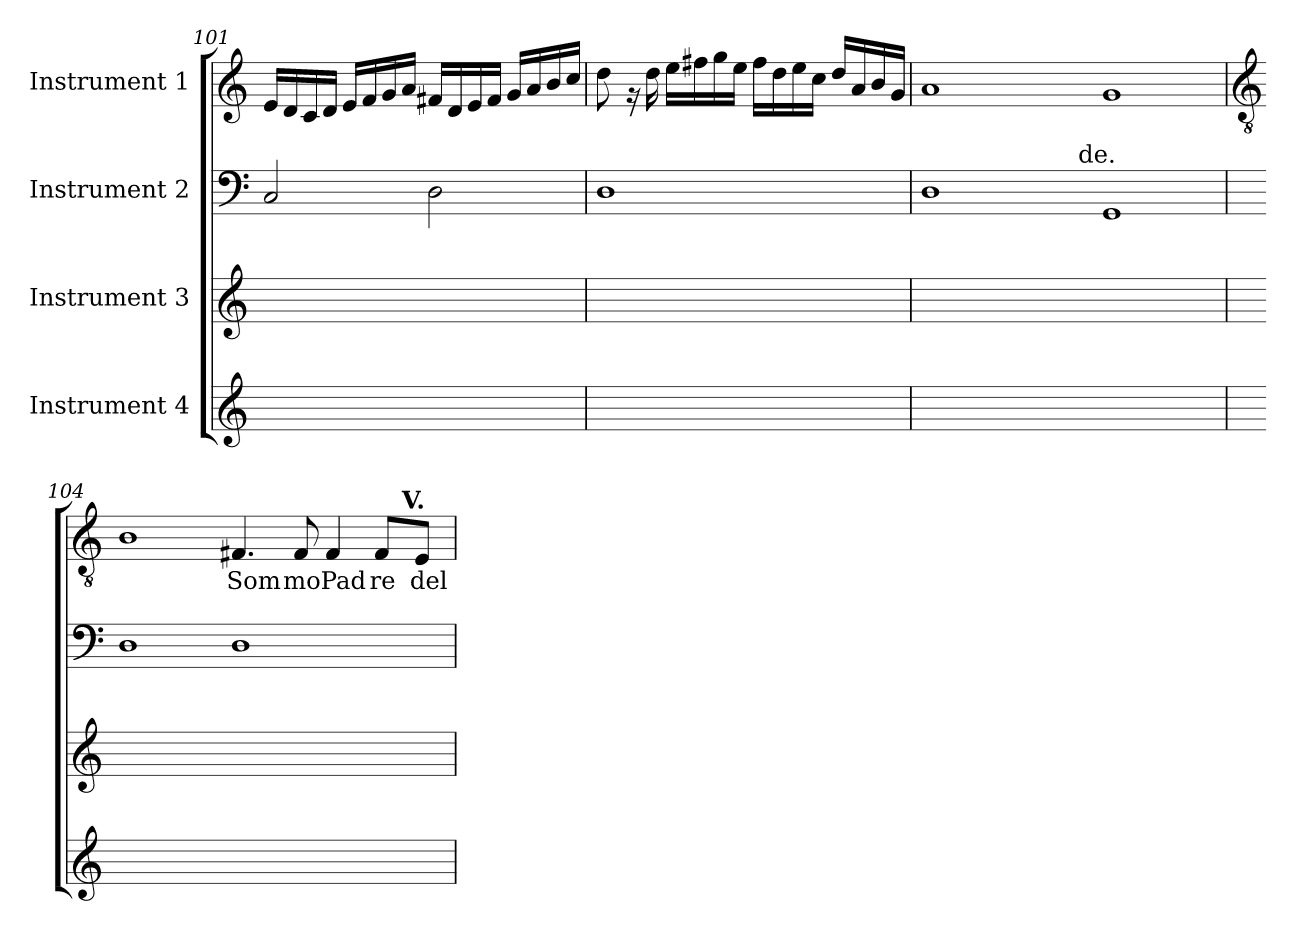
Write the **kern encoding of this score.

**kern	**kern	**kern	**kern	**text
*part4	*part3	*part2	*part1	*part1
*staff4	*staff3	*staff2	*staff1	*staff1
*I"Instrument 4	*I"Instrument 3	*I"Instrument 2	*I"Instrument 1	*
!!LO:LB:g=z
*clefG2	*clefG2	*clefF4	*clefG2	*
*k[]	*k[]	*k[]	*k[]	*
=101	=101	=101	=101	=101
1ryy	1ryy	2C/	16e/LL	.
.	.	.	16d/	.
.	.	.	16c/	.
.	.	.	16d/JJ	.
.	.	.	16e/LL	.
.	.	.	16f/	.
.	.	.	16g/	.
.	.	.	16a/JJ	.
.	.	2D\	16f#X/LL	.
.	.	.	16d/	.
.	.	.	16e/	.
.	.	.	16f#/JJ	.
.	.	.	16g/LL	.
.	.	.	16a/	.
.	.	.	16b/	.
.	.	.	16cc/JJ	.
=102	=102	=102	=102	=102
1ryy	1ryy	1D	8dd\	.
.	.	.	16rg	.
.	.	.	16dd\	.
.	.	.	16ee\LL	.
.	.	.	16ff#X\	.
.	.	.	16gg\	.
.	.	.	16ee\JJ	.
.	.	.	16ff#\LL	.
.	.	.	16dd\	.
.	.	.	16ee\	.
.	.	.	16cc\JJ	.
.	.	.	16dd/LL	.
.	.	.	16a/	.
.	.	.	16b/	.
.	.	.	16g/JJ	.
=103	=103	=103	=103	=103
*	*	*^	*	*
1ryy	1ryy	1D	2ryy	1a	.
.	.	.	4ryy	.	.
.	.	.	8ryy	.	.
.	.	.	32ryy	.	.
!	!	!	!LO:TX:a:t=de.	!	!
.	.	.	1ryy	.	.
1ryy	1ryy	1GG	.	1g	.
.	.	.	16.ryy	.	.
*	*	*v	*v	*	*
!!LO:LB:g=z
=104	=104	=104	=104	=104
*	*	*	*clefGv2	*
*	*	*	*^	*
1ryy	1ryy	1D	1B	1ryy	.
!	!	!	!	!	!LO:LY:b
1ryy	1ryy	1D	4.F#X/	2ryy	Som
!	!	!	!	!	!LO:LY:b
.	.	.	8F#/	.	mo
!	!	!	!	!	!LO:LY:b
.	.	.	4F#/	4ryy	Pad
!	!	!	!	!	!LO:LY:b
.	.	.	8F#/L	16.ryy	re
!	!	!	!	!LO:TX:a:B:t=V.	!
.	.	.	.	8ryy	.
!	!	!	!	!	!LO:LY:b
.	.	.	8E/J	.	del
.	.	.	.	32ryy	.
*	*	*	*v	*v	*
=	=	=	=	=
*-	*-	*-	*-	*-
